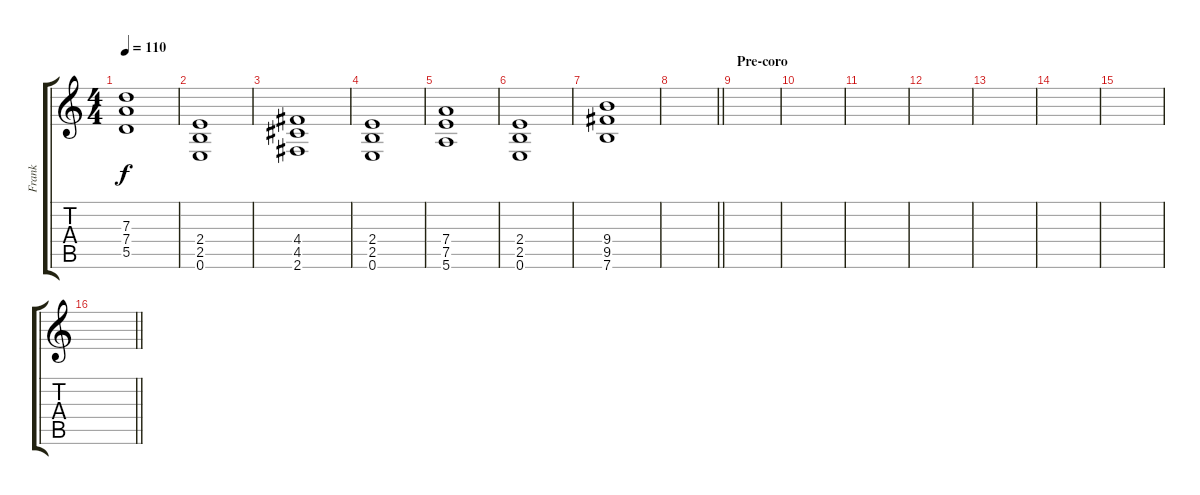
\track ("Frank" "Frank") {instrument acousticguitarsteel}
\staff {score tabs}
\tuning (E4 B3 G3 D3 A2 E2) {hide}
\ts (4 4)
\tempo 110
\clef g2
\ks c
(7.3 7.4 5.5).1{dy f} |
(2.4 2.5 0.6).1 |
(4.4 4.5 2.6).1 |
(2.4 2.5 0.6).1 |
(7.4 7.5 5.6).1 |
(2.4 2.5 0.6).1 |
(9.4 9.5 7.6).1 |
\barLineRight lightlight
|
\section ("" "Pre-coro")
|
|
|
|
|
|
|
\barLineRight lightlight
